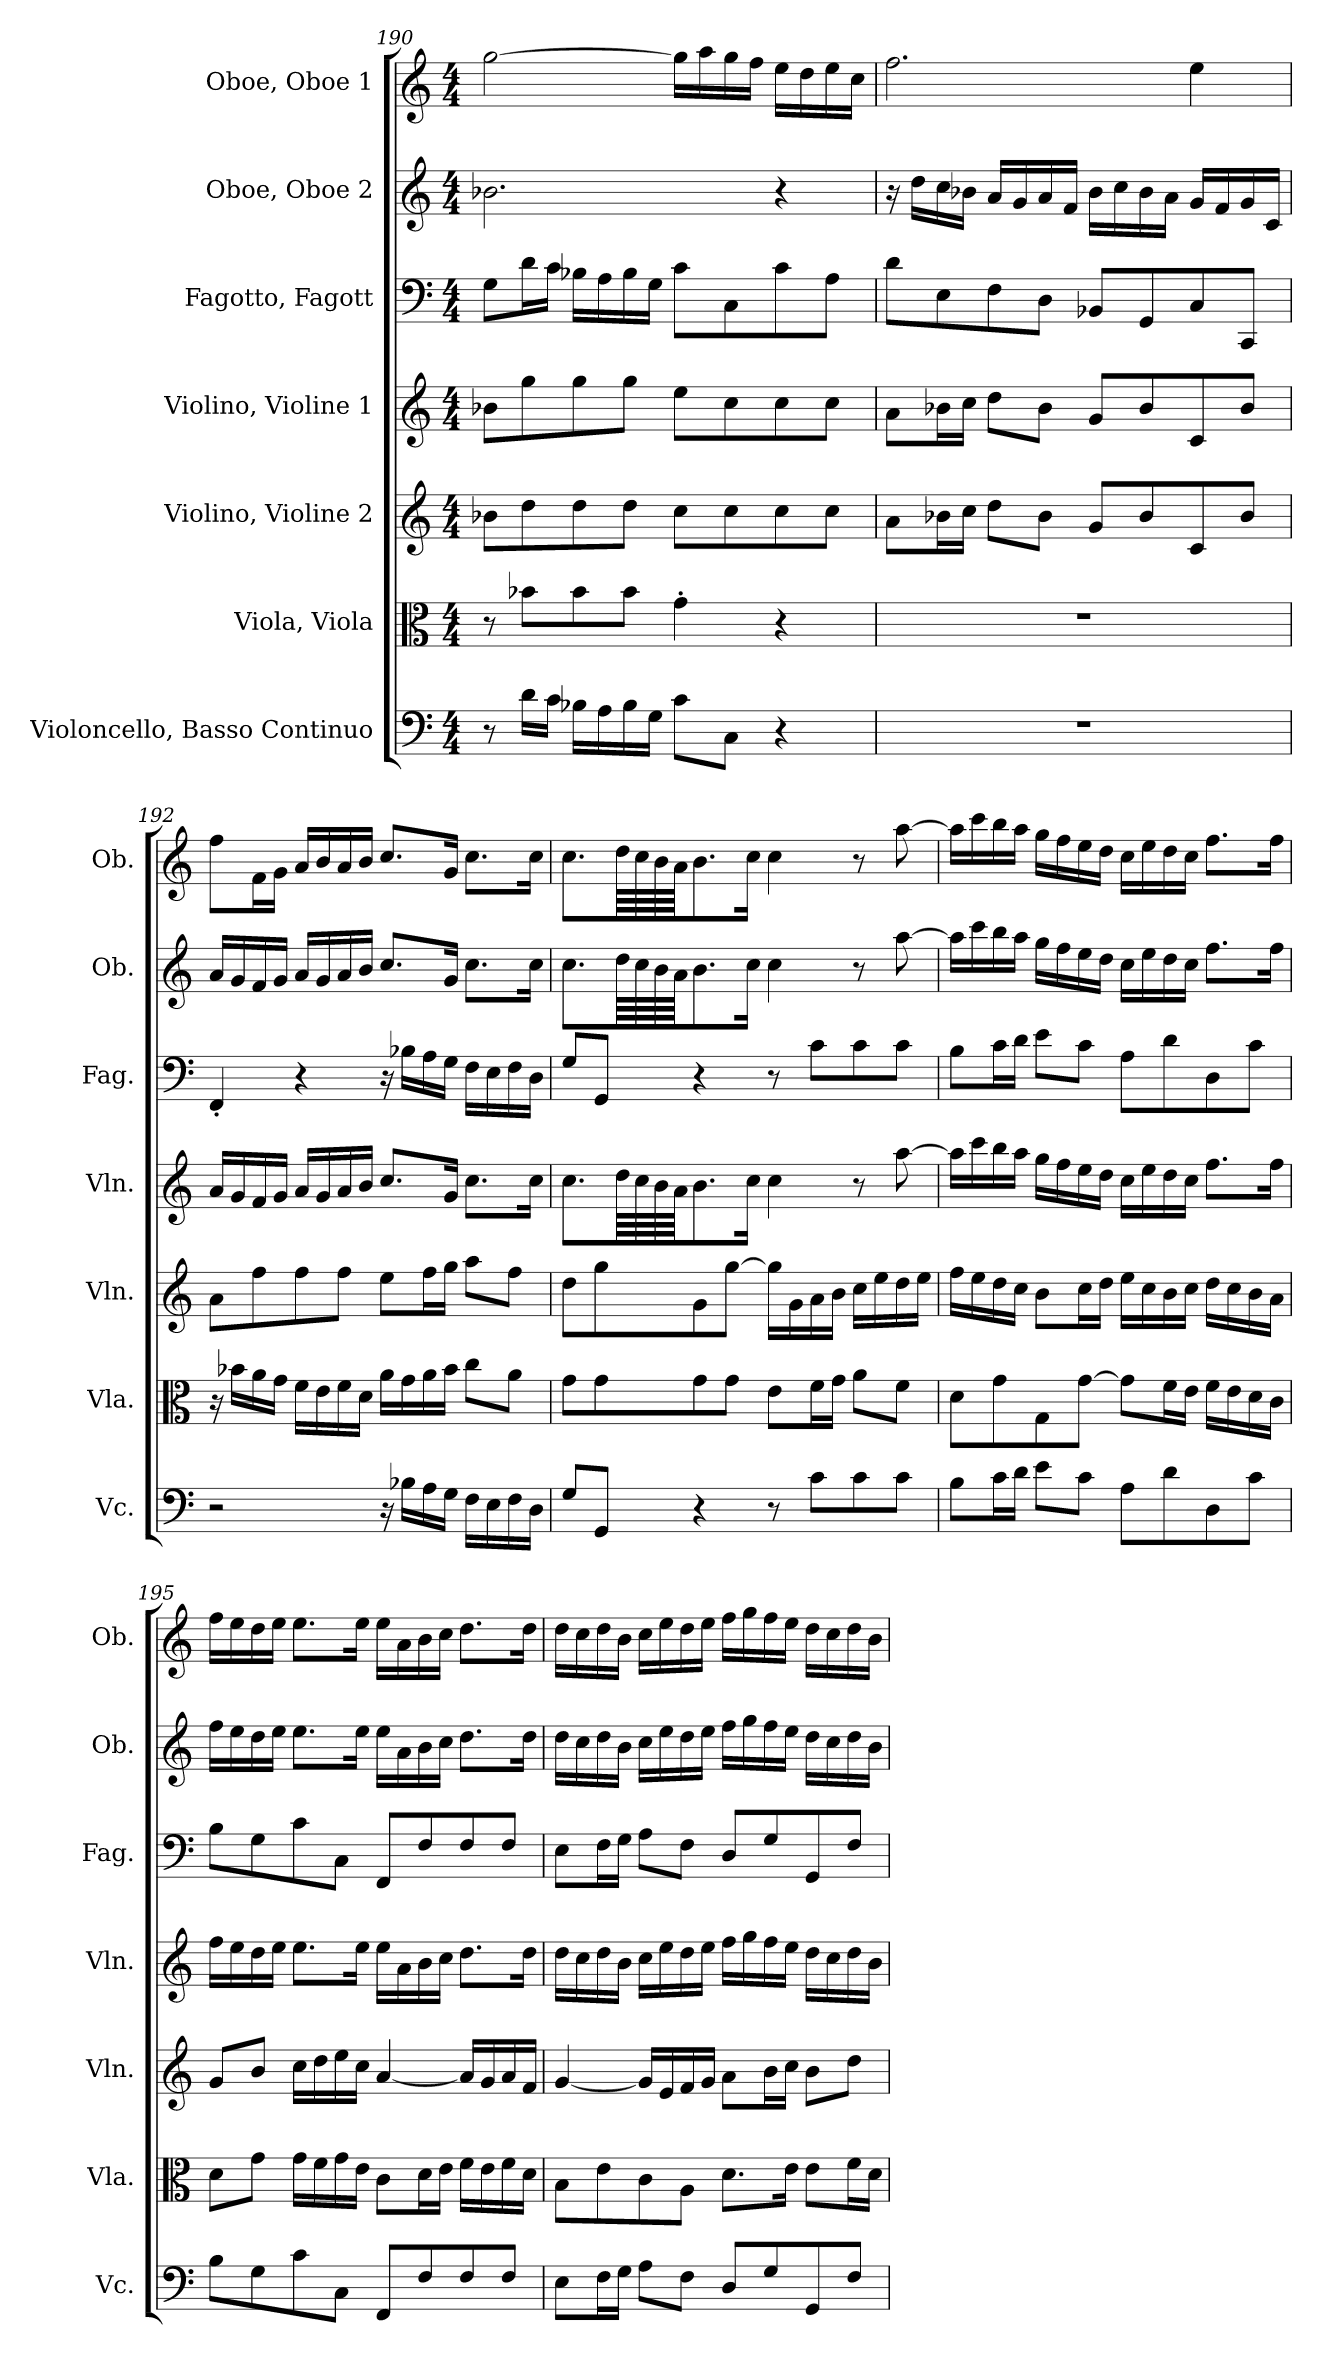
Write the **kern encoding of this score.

**kern	**kern	**kern	**kern	**kern	**kern	**kern
*part7	*part6	*part5	*part4	*part3	*part2	*part1
*staff7	*staff6	*staff5	*staff4	*staff3	*staff2	*staff1
*I"Violoncello, Basso Continuo	*I"Viola, Viola	*I"Violino, Violine 2	*I"Violino, Violine 1	*I"Fagotto, Fagott	*I"Oboe, Oboe 2	*I"Oboe, Oboe 1
*I'Vc.	*I'Vla.	*I'Vln.	*I'Vln.	*I'Fag.	*I'Ob.	*I'Ob.
!!LO:PB:g=z
*clefF4	*clefC3	*clefG2	*clefG2	*clefF4	*clefG2	*clefG2
*k[]	*k[]	*k[]	*k[]	*k[]	*k[]	*k[]
*M4/4	*M4/4	*M4/4	*M4/4	*M4/4	*M4/4	*M4/4
=190	=190	=190	=190	=190	=190	=190
8r	8r	8b-X\L	8b-X\L	8G\L	2.b-X\	[2gg\
16d\LL	8b-X\L	8dd\	8gg\	16d\L	.	.
16c\JJ	.	.	.	16c\JJ	.	.
16B-X\LL	8b-\	8dd\	8gg\	16B-X\LL	.	.
16A\	.	.	.	16A\	.	.
16B-\	8b-\J	8dd\J	8gg\J	16B-\	.	.
16G\JJ	.	.	.	16G\JJ	.	.
8c\L	4g'\	8cc\L	8ee\L	8c\L	.	16gg\LL]
.	.	.	.	.	.	16aa\
8C\J	.	8cc\	8cc\	8C\	.	16gg\
.	.	.	.	.	.	16ff\JJ
4r	4r	8cc\	8cc\	8c\	4r	16ee\LL
.	.	.	.	.	.	16dd\
.	.	8cc\J	8cc\J	8A\J	.	16ee\
.	.	.	.	.	.	16cc\JJ
=191	=191	=191	=191	=191	=191	=191
1r	1r	8a\L	8a\L	8d\L	16r	2.ff\
.	.	.	.	.	16dd\LL	.
.	.	16b-X\L	16b-X\L	8E\	16cc\	.
.	.	16cc\JJ	16cc\JJ	.	16b-X\JJ	.
.	.	8dd\L	8dd\L	8F\	16a/LL	.
.	.	.	.	.	16g/	.
.	.	8b-\J	8b-\J	8D\J	16a/	.
.	.	.	.	.	16f/JJ	.
.	.	8g/L	8g/L	8BB-X/L	16b-\LL	.
.	.	.	.	.	16cc\	.
.	.	8b-/	8b-/	8GG/	16b-\	.
.	.	.	.	.	16a\JJ	.
.	.	8c/	8c/	8C/	16g/LL	4ee\
.	.	.	.	.	16f/	.
.	.	8b-/J	8b-/J	8CC/J	16g/	.
.	.	.	.	.	16c/JJ	.
!!LO:PB:g=z
=192	=192	=192	=192	=192	=192	=192
2r	16r	8a\L	16a/LL	4FF'/	16a/LL	8ff\L
.	16b-X\LL	.	16g/	.	16g/	.
.	16a\	8ff\	16f/	.	16f/	16f\L
.	16g\JJ	.	16g/JJ	.	16g/JJ	16g\JJ
.	16f\LL	8ff\	16a/LL	4r	16a/LL	16a/LL
.	16e\	.	16g/	.	16g/	16b/
.	16f\	8ff\J	16a/	.	16a/	16a/
.	16d\JJ	.	16b/JJ	.	16b/JJ	16b/JJ
16r	16a\LL	8ee\L	8.cc/L	16r	8.cc/L	8.cc/L
16B-X\LL	16g\	.	.	16B-X\LL	.	.
16A\	16a\	16ff\L	.	16A\	.	.
16G\JJ	16b-\JJ	16gg\JJ	16g/Jk	16G\JJ	16g/Jk	16g/Jk
16F\LL	8cc\L	8aa\L	8.cc\L	16F\LL	8.cc\L	8.cc\L
16E\	.	.	.	16E\	.	.
16F\	8a\J	8ff\J	.	16F\	.	.
16D\JJ	.	.	16cc\Jk	16D\JJ	16cc\Jk	16cc\Jk
=193	=193	=193	=193	=193	=193	=193
8G/L	8g\L	8dd\L	8.cc\L	8G/L	8.cc\L	8.cc\L
8GG/J	8g\	8gg\	.	8GG/J	.	.
.	.	.	64dd\LLL	.	64dd\LLL	64dd\LLL
.	.	.	64cc\	.	64cc\	64cc\
.	.	.	64b\	.	64b\	64b\
.	.	.	64a\JJJ	.	64a\JJJ	64a\JJJ
4r	8g\	8g\	8.b\	4r	8.b\	8.b\
.	8g\J	[8gg\J	.	.	.	.
.	.	.	16cc\Jk	.	16cc\Jk	16cc\Jk
8r	8e\L	16gg\LL]	4cc\	8r	4cc\	4cc\
.	.	16g\	.	.	.	.
8c\L	16f\L	16a\	.	8c\L	.	.
.	16g\JJ	16b\JJ	.	.	.	.
8c\	8a\L	16cc\LL	8r	8c\	8r	8r
.	.	16ee\	.	.	.	.
8c\J	8f\J	16dd\	[8aa\	8c\J	[8aa\	[8aa\
.	.	16ee\JJ	.	.	.	.
!!LO:PB:g=z
=194	=194	=194	=194	=194	=194	=194
8B\L	8d\L	16ff\LL	16aa\LL]	8B\L	16aa\LL]	16aa\LL]
.	.	16ee\	16ccc\	.	16ccc\	16ccc\
16c\L	8g\	16dd\	16bb\	16c\L	16bb\	16bb\
16d\JJ	.	16cc\JJ	16aa\JJ	16d\JJ	16aa\JJ	16aa\JJ
8e\L	8G\	8b\L	16gg\LL	8e\L	16gg\LL	16gg\LL
.	.	.	16ff\	.	16ff\	16ff\
8c\J	[8g\J	16cc\L	16ee\	8c\J	16ee\	16ee\
.	.	16dd\JJ	16dd\JJ	.	16dd\JJ	16dd\JJ
8A\L	8g\L]	16ee\LL	16cc\LL	8A\L	16cc\LL	16cc\LL
.	.	16cc\	16ee\	.	16ee\	16ee\
8d\	16f\L	16b\	16dd\	8d\	16dd\	16dd\
.	16e\JJ	16cc\JJ	16cc\JJ	.	16cc\JJ	16cc\JJ
8D\	16f\LL	16dd\LL	8.ff\L	8D\	8.ff\L	8.ff\L
.	16e\	16cc\	.	.	.	.
8c\J	16d\	16b\	.	8c\J	.	.
.	16c\JJ	16a\JJ	16ff\Jk	.	16ff\Jk	16ff\Jk
=195	=195	=195	=195	=195	=195	=195
8B\L	8d\L	8g/L	16ff\LL	8B\L	16ff\LL	16ff\LL
.	.	.	16ee\	.	16ee\	16ee\
8G\	8g\J	8b/J	16dd\	8G\	16dd\	16dd\
.	.	.	16ee\JJ	.	16ee\JJ	16ee\JJ
8c\	16g\LL	16cc\LL	8.ee\L	8c\	8.ee\L	8.ee\L
.	16f\	16dd\	.	.	.	.
8C\J	16g\	16ee\	.	8C\J	.	.
.	16e\JJ	16cc\JJ	16ee\Jk	.	16ee\Jk	16ee\Jk
8FF/L	8c\L	[4a/	16ee\LL	8FF/L	16ee\LL	16ee\LL
.	.	.	16a\	.	16a\	16a\
8F/	16d\L	.	16b\	8F/	16b\	16b\
.	16e\JJ	.	16cc\JJ	.	16cc\JJ	16cc\JJ
8F/	16f\LL	16a/LL]	8.dd\L	8F/	8.dd\L	8.dd\L
.	16e\	16g/	.	.	.	.
8F/J	16f\	16a/	.	8F/J	.	.
.	16d\JJ	16f/JJ	16dd\Jk	.	16dd\Jk	16dd\Jk
!!LO:PB:g=z
=196	=196	=196	=196	=196	=196	=196
8E\L	8B\L	[4g/	16dd\LL	8E\L	16dd\LL	16dd\LL
.	.	.	16cc\	.	16cc\	16cc\
16F\L	8e\	.	16dd\	16F\L	16dd\	16dd\
16G\JJ	.	.	16b\JJ	16G\JJ	16b\JJ	16b\JJ
8A\L	8c\	16g/LL]	16cc\LL	8A\L	16cc\LL	16cc\LL
.	.	16e/	16ee\	.	16ee\	16ee\
8F\J	8A\J	16f/	16dd\	8F\J	16dd\	16dd\
.	.	16g/JJ	16ee\JJ	.	16ee\JJ	16ee\JJ
8D/L	8.d\L	8a\L	16ff\LL	8D/L	16ff\LL	16ff\LL
.	.	.	16gg\	.	16gg\	16gg\
8G/	.	16b\L	16ff\	8G/	16ff\	16ff\
.	16e\Jk	16cc\JJ	16ee\JJ	.	16ee\JJ	16ee\JJ
8GG/	8e\L	8b\L	16dd\LL	8GG/	16dd\LL	16dd\LL
.	.	.	16cc\	.	16cc\	16cc\
8F/J	16f\L	8dd\J	16dd\	8F/J	16dd\	16dd\
.	16d\JJ	.	16b\JJ	.	16b\JJ	16b\JJ
=	=	=	=	=	=	=
*-	*-	*-	*-	*-	*-	*-
